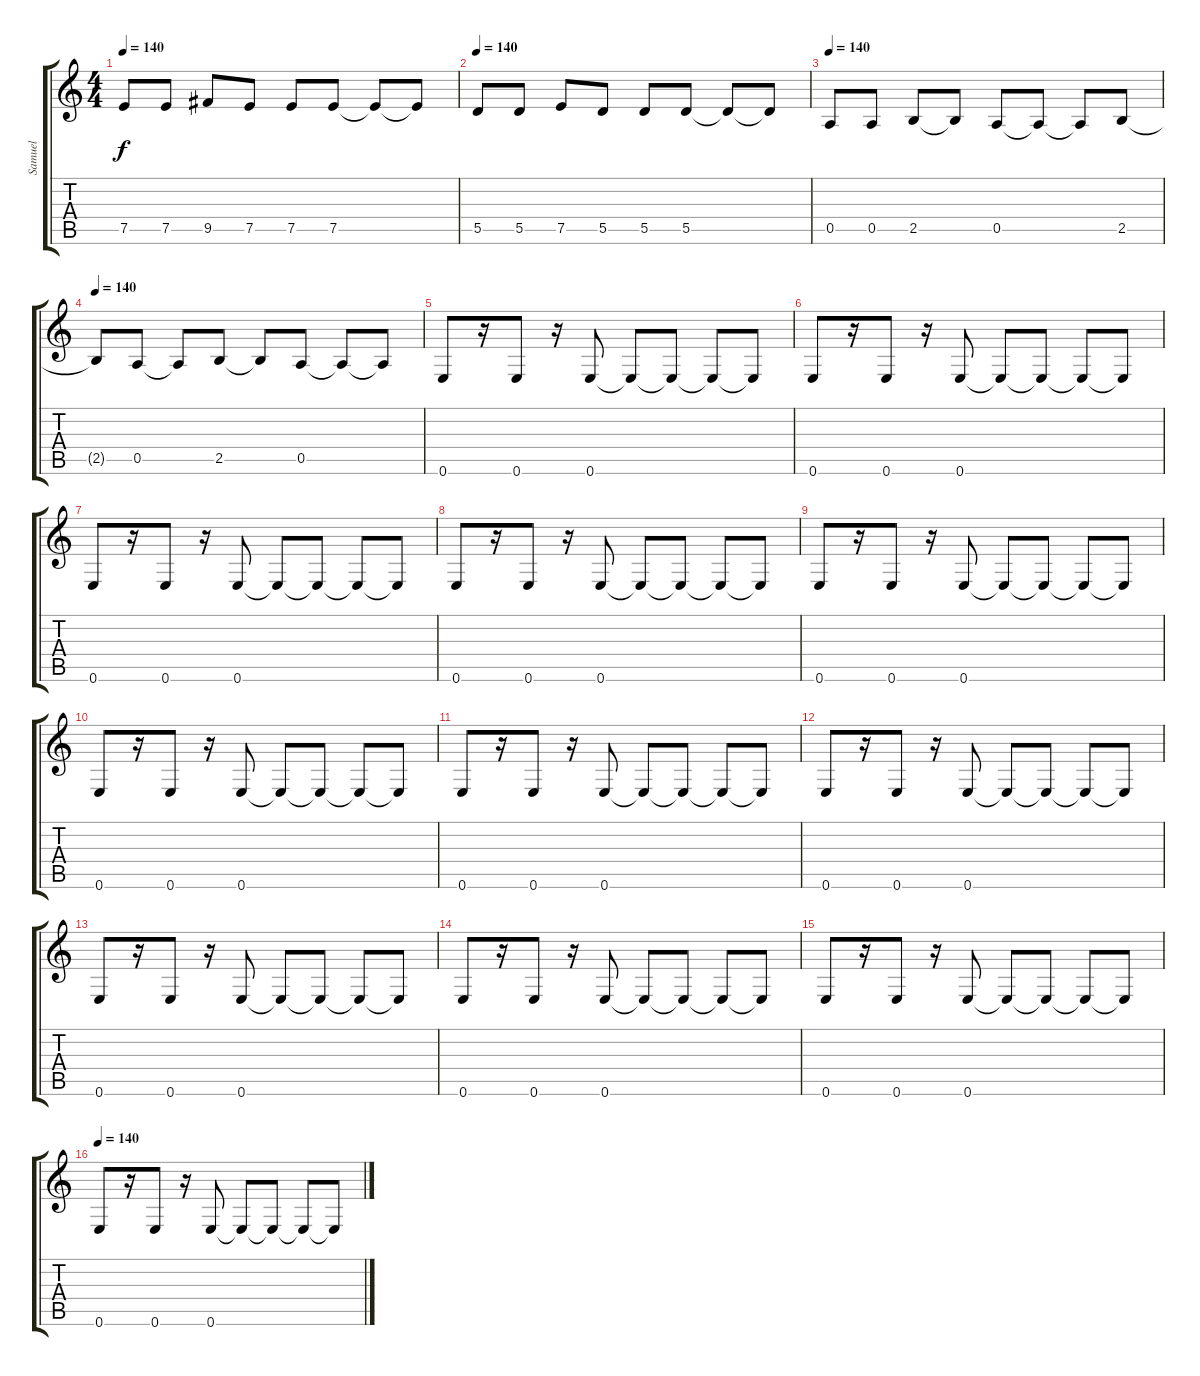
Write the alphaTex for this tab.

\track ("Samuel" "Samuel") {instrument electricbassfinger}
\staff {score tabs}
\tuning (E4 B3 G3 D3 A2 E2) {hide}
\ts (4 4)
\tempo 140
\clef g2
\ks c
7.5.8{dy f} 7.5.8 9.5.8 7.5.8 7.5.8 7.5.8 7.5{t}.8 7.5{t}.8 |
\tempo 140
5.5.8 5.5.8 7.5.8 5.5.8 5.5.8 5.5.8 5.5{t}.8 5.5{t}.8 |
\tempo 140
0.5.8 0.5.8 2.5.8 2.5{t}.8 0.5.8 0.5{t}.8 0.5{t}.8 2.5.8 |
\tempo 140
2.5{t}.8 0.5.8 0.5{t}.8 2.5.8 2.5{t}.8 0.5.8 0.5{t}.8 0.5{t}.8 |
0.6.8 r.16 0.6.8 r.16 0.6.8 0.6{t}.8 0.6{t}.8 0.6{t}.8 0.6{t}.8 |
0.6.8 r.16 0.6.8 r.16 0.6.8 0.6{t}.8 0.6{t}.8 0.6{t}.8 0.6{t}.8 |
0.6.8 r.16 0.6.8 r.16 0.6.8 0.6{t}.8 0.6{t}.8 0.6{t}.8 0.6{t}.8 |
0.6.8 r.16 0.6.8 r.16 0.6.8 0.6{t}.8 0.6{t}.8 0.6{t}.8 0.6{t}.8 |
0.6.8 r.16 0.6.8 r.16 0.6.8 0.6{t}.8 0.6{t}.8 0.6{t}.8 0.6{t}.8 |
0.6.8 r.16 0.6.8 r.16 0.6.8 0.6{t}.8 0.6{t}.8 0.6{t}.8 0.6{t}.8 |
0.6.8 r.16 0.6.8 r.16 0.6.8 0.6{t}.8 0.6{t}.8 0.6{t}.8 0.6{t}.8 |
0.6.8 r.16 0.6.8 r.16 0.6.8 0.6{t}.8 0.6{t}.8 0.6{t}.8 0.6{t}.8 |
0.6.8 r.16 0.6.8 r.16 0.6.8 0.6{t}.8 0.6{t}.8 0.6{t}.8 0.6{t}.8 |
0.6.8 r.16 0.6.8 r.16 0.6.8 0.6{t}.8 0.6{t}.8 0.6{t}.8 0.6{t}.8 |
0.6.8 r.16 0.6.8 r.16 0.6.8 0.6{t}.8 0.6{t}.8 0.6{t}.8 0.6{t}.8 |
\tempo 140
0.6.8 r.16 0.6.8 r.16 0.6.8 0.6{t}.8 0.6{t}.8 0.6{t}.8 0.6{t}.8
